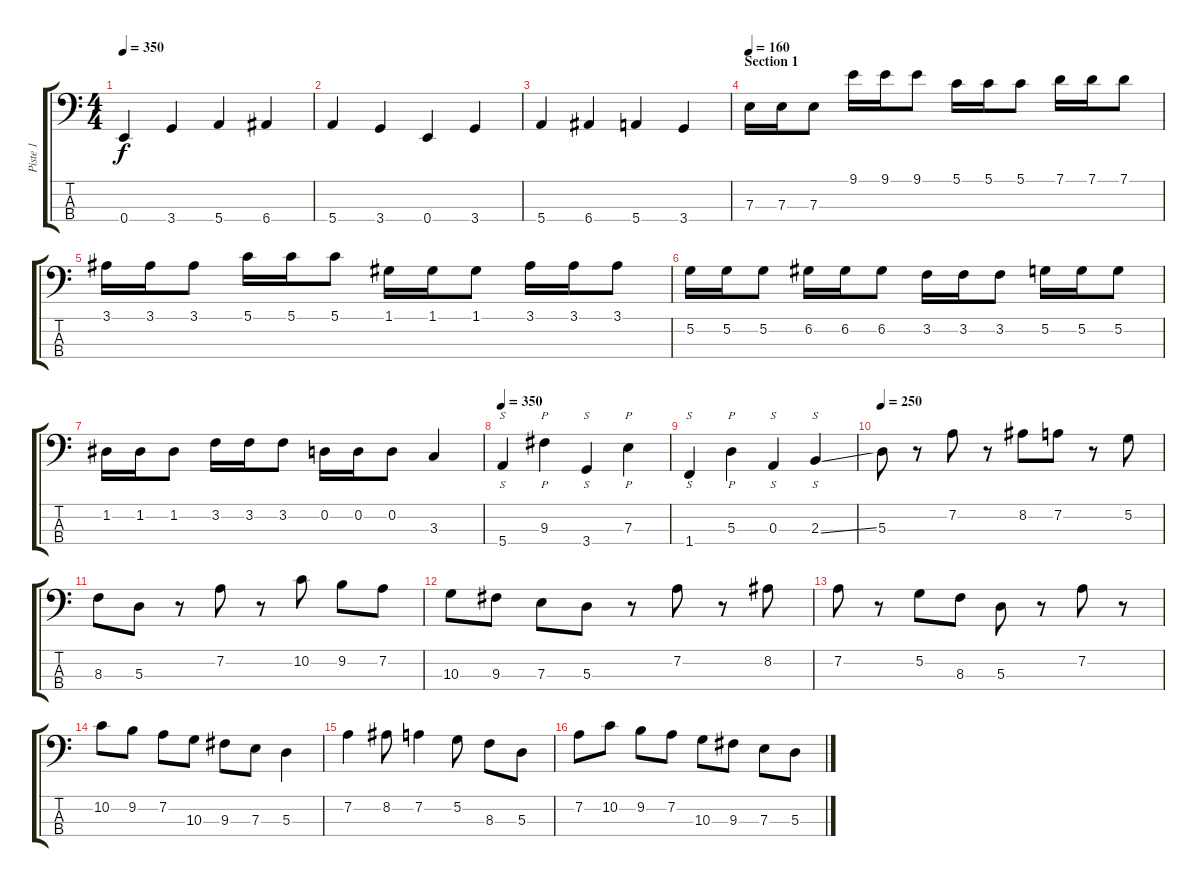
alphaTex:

\track ("Piste 1" "Piste 1") {instrument electricbassfinger}
\staff {score tabs}
\tuning (G2 D2 A1 E1) {hide}
\ts (4 4)
\tempo 350
\clef f4
\ks c
0.4.4{dy f} 3.4.4 5.4.4 6.4.4 |
5.4.4 3.4.4 0.4.4 3.4.4 |
5.4.4 6.4.4 5.4.4 3.4.4 |
\section ("" "Section 1")
\tempo 160
7.3.16{volume 16 instrument electricbassfinger} 7.3.16 7.3.8 9.1.16 9.1.16 9.1.8 5.1.16 5.1.16 5.1.8 7.1.16 7.1.16 7.1.8 |
3.1.16 3.1.16 3.1.8 5.1.16 5.1.16 5.1.8 1.1.16 1.1.16 1.1.8 3.1.16 3.1.16 3.1.8 |
5.2.16 5.2.16 5.2.8 6.2.16 6.2.16 6.2.8 3.2.16 3.2.16 3.2.8 5.2.16 5.2.16 5.2.8 |
1.2.16 1.2.16 1.2.8 3.2.16 3.2.16 3.2.8 0.2.16 0.2.16 0.2.8 3.3.4 |
\tempo 350
5.4.4{s volume 16 balance 0 instrument slapbass2} 9.3.4{p} 3.4.4{s} 7.3.4{p} |
1.4.4{s} 5.3.4{p} 0.3.4{s} 2.3{ss}.4{s} |
\tempo 250
5.3.8{instrument electricbassfinger} r.8 7.2.8 r.8 8.2.8 7.2.8 r.8 5.2.8 |
8.3.8 5.3.8 r.8 7.2.8 r.8 10.2.8 9.2.8 7.2.8 |
10.3.8 9.3.8 7.3.8 5.3.8 r.8 7.2.8 r.8 8.2.8 |
7.2.8 r.8 5.2.8 8.3.8 5.3.8 r.8 7.2.8 r.8 |
10.2.8 9.2.8 7.2.8 10.3.8 9.3.8 7.3.8 5.3.4 |
7.2.4 8.2.8 7.2.4 5.2.8 8.3.8 5.3.8 |
7.2.8 10.2.8 9.2.8 7.2.8 10.3.8 9.3.8 7.3.8 5.3.8
